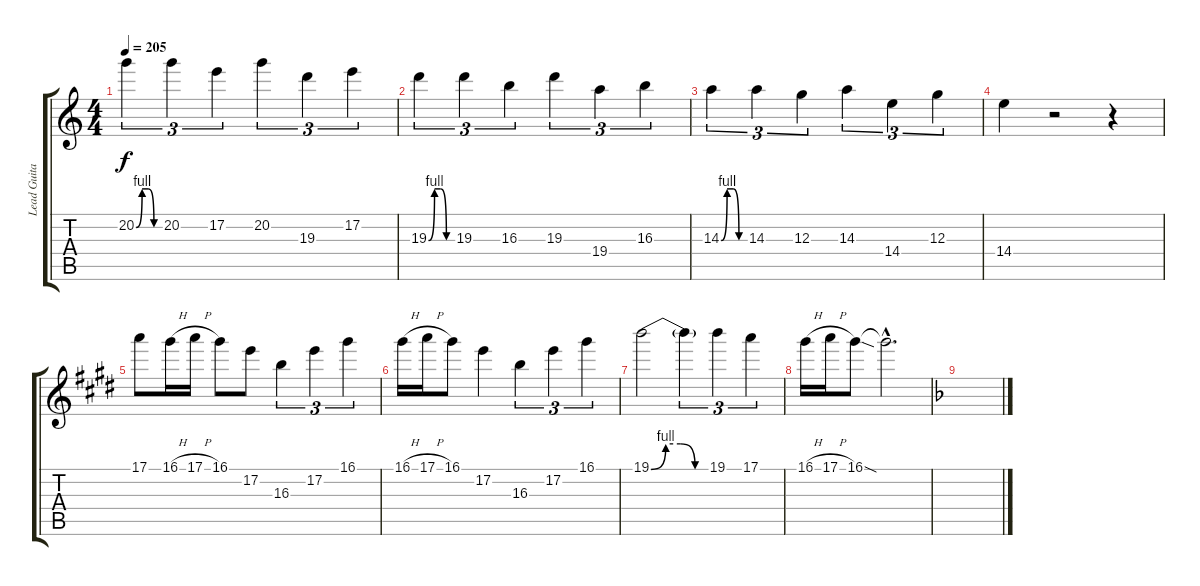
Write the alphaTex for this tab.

\track ("Lead Guitar" "Lead Guita") {instrument overdrivenguitar}
\staff {score tabs}
\tuning (E4 B3 G3 D3 A2 E2) {hide}
\ts (4 4)
\tempo 205
\clef g2
\ks c
20.2{be (custom 0 0 15 4 30 4 45 0 60 0)}.4{tu (3 2) dy f} 20.2.4{tu (3 2)} 17.2.4{tu (3 2)} 20.2.4{tu (3 2)} 19.3.4{tu (3 2)} 17.2.4{tu (3 2)} |
19.3{be (custom 0 0 15 4 30 4 45 0 60 0)}.4{tu (3 2)} 19.3.4{tu (3 2)} 16.3.4{tu (3 2)} 19.3.4{tu (3 2)} 19.4.4{tu (3 2)} 16.3.4{tu (3 2)} |
14.3{be (custom 0 0 15 4 30 4 45 0 60 0)}.4{tu (3 2)} 14.3.4{tu (3 2)} 12.3.4{tu (3 2)} 14.3.4{tu (3 2)} 14.4.4{tu (3 2)} 12.3.4{tu (3 2)} |
14.4.4 r.2 r.4 |
\ks e
17.1.8 16.1{h}.16 17.1{h}.16 16.1.8 17.2.8 16.3.4{tu (3 2)} 17.2.4{tu (3 2)} 16.1.4{tu (3 2)} |
16.1{h}.16 17.1{h}.16 16.1.8 17.2.4 16.3.4{tu (3 2)} 17.2.4{tu (3 2)} 16.1.4{tu (3 2)} |
19.1{be (custom 0 0 15 4 30 4 45 0 60 0)}.2 19.1{t}.4{tu (3 2)} 19.1.4{tu (3 2)} 17.1.4{tu (3 2)} |
16.1{h}.16 17.1{h}.16 16.1{sod}.8 16.1{hac t}.2{d} |
\ks f
